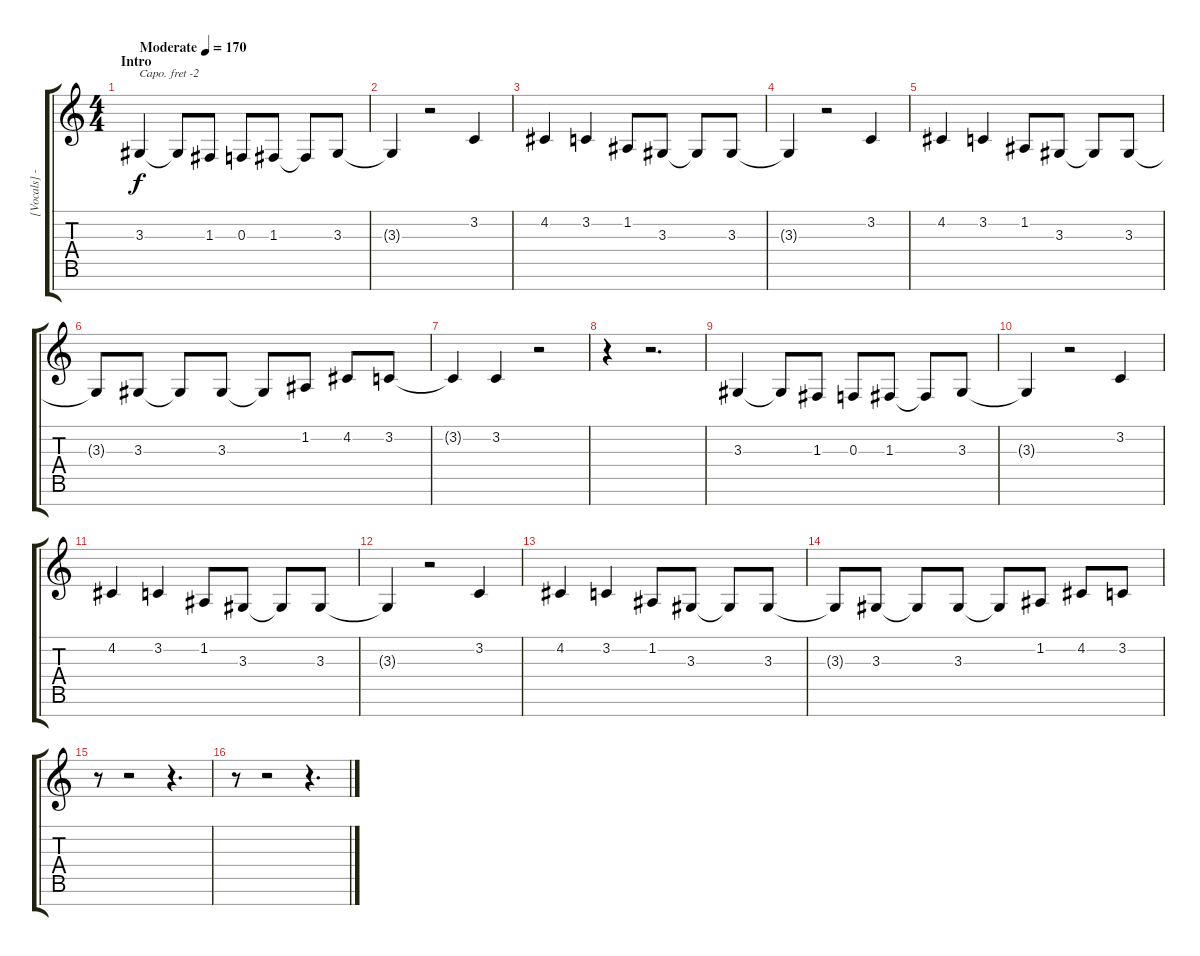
\track ("[Vocals] - Billie Joe Armstrong" "[Vocals] -") {instrument clarinet}
\staff {score tabs}
\capo -2
\tuning (E4 B3 G3 D3 A2 E2 B1) {hide}
\ts (4 4)
\section ("" "Intro")
\tempo (170 "Moderate")
\clef g2
\ks c
3.3.4{dy f instrument clarinet} 3.3{t}.8 1.3.8 0.3.8 1.3.8 1.3{t}.8 3.3.8 |
3.3{t}.4 r.2 3.2.4 |
4.2.4 3.2.4 1.2.8 3.3.8 3.3{t}.8 3.3.8 |
3.3{t}.4 r.2 3.2.4 |
4.2.4 3.2.4 1.2.8 3.3.8 3.3{t}.8 3.3.8 |
3.3{t}.8 3.3.8 3.3{t}.8 3.3.8 3.3{t}.8 1.2.8 4.2.8 3.2.8 |
3.2{t}.4 3.2.4 r.2 |
r.4 r.2{d} |
3.3.4 3.3{t}.8 1.3.8 0.3.8 1.3.8 1.3{t}.8 3.3.8 |
3.3{t}.4 r.2 3.2.4 |
4.2.4 3.2.4 1.2.8 3.3.8 3.3{t}.8 3.3.8 |
3.3{t}.4 r.2 3.2.4 |
4.2.4 3.2.4 1.2.8 3.3.8 3.3{t}.8 3.3.8 |
3.3{t}.8 3.3.8 3.3{t}.8 3.3.8 3.3{t}.8 1.2.8 4.2.8 3.2.8 |
r.8 r.2 r.4{d} |
r.8 r.2 r.4{d}
